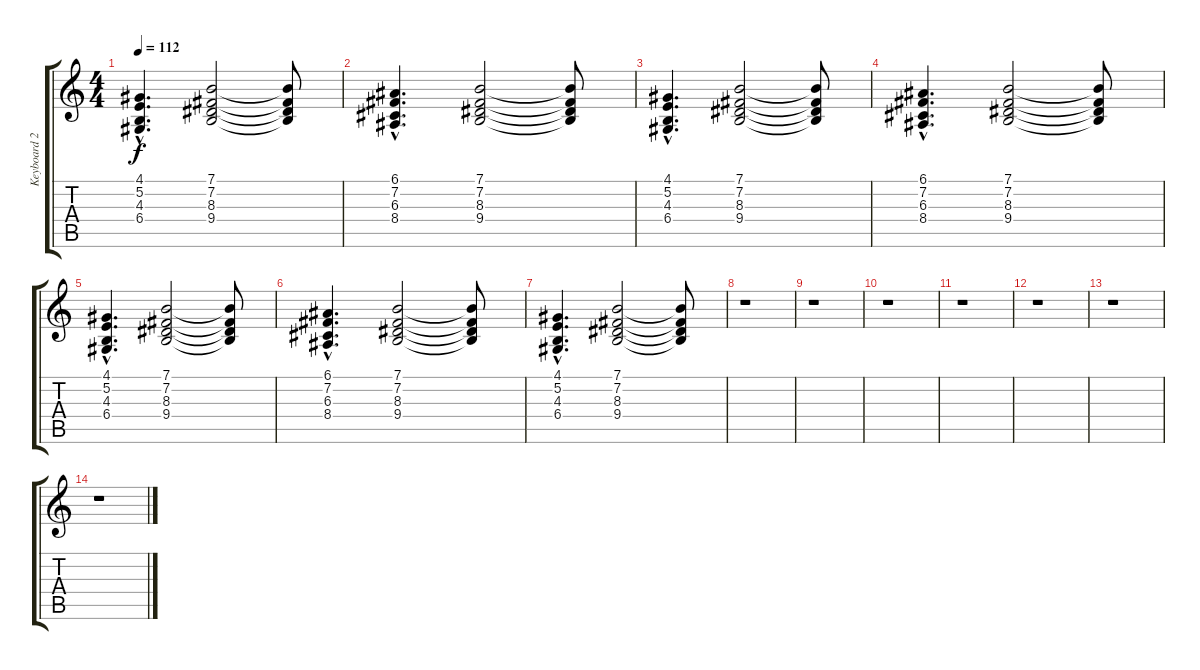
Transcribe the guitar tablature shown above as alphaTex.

\track ("Keyboard 2" "Keyboard 2") {instrument electricpiano2}
\staff {score tabs}
\tuning (E4 B3 G3 D3 A2 E2) {hide}
\ts (4 4)
\tempo 112
\clef g2
\ks c
(4.1{hac} 5.2{hac} 4.3{hac} 6.4{hac}).4{d dy f} (7.1 7.2 8.3 9.4).2 (7.1{t} 7.2{t} 8.3{t} 9.4{t}).8 |
(6.1{hac} 7.2{hac} 6.3{hac} 8.4{hac}).4{d} (7.1 7.2 8.3 9.4).2 (7.1{t} 7.2{t} 8.3{t} 9.4{t}).8 |
(4.1{hac} 5.2{hac} 4.3{hac} 6.4{hac}).4{d} (7.1 7.2 8.3 9.4).2 (7.1{t} 7.2{t} 8.3{t} 9.4{t}).8 |
(6.1{hac} 7.2{hac} 6.3{hac} 8.4{hac}).4{d} (7.1 7.2 8.3 9.4).2 (7.1{t} 7.2{t} 8.3{t} 9.4{t}).8 |
(4.1{hac} 5.2{hac} 4.3{hac} 6.4{hac}).4{d} (7.1 7.2 8.3 9.4).2 (7.1{t} 7.2{t} 8.3{t} 9.4{t}).8 |
(6.1{hac} 7.2{hac} 6.3{hac} 8.4{hac}).4{d} (7.1 7.2 8.3 9.4).2 (7.1{t} 7.2{t} 8.3{t} 9.4{t}).8 |
(4.1{hac} 5.2{hac} 4.3{hac} 6.4{hac}).4{d} (7.1 7.2 8.3 9.4).2 (7.1{t} 7.2{t} 8.3{t} 9.4{t}).8 |
r.1 |
r.1 |
r.1 |
r.1 |
r.1 |
r.1 |
r.1
